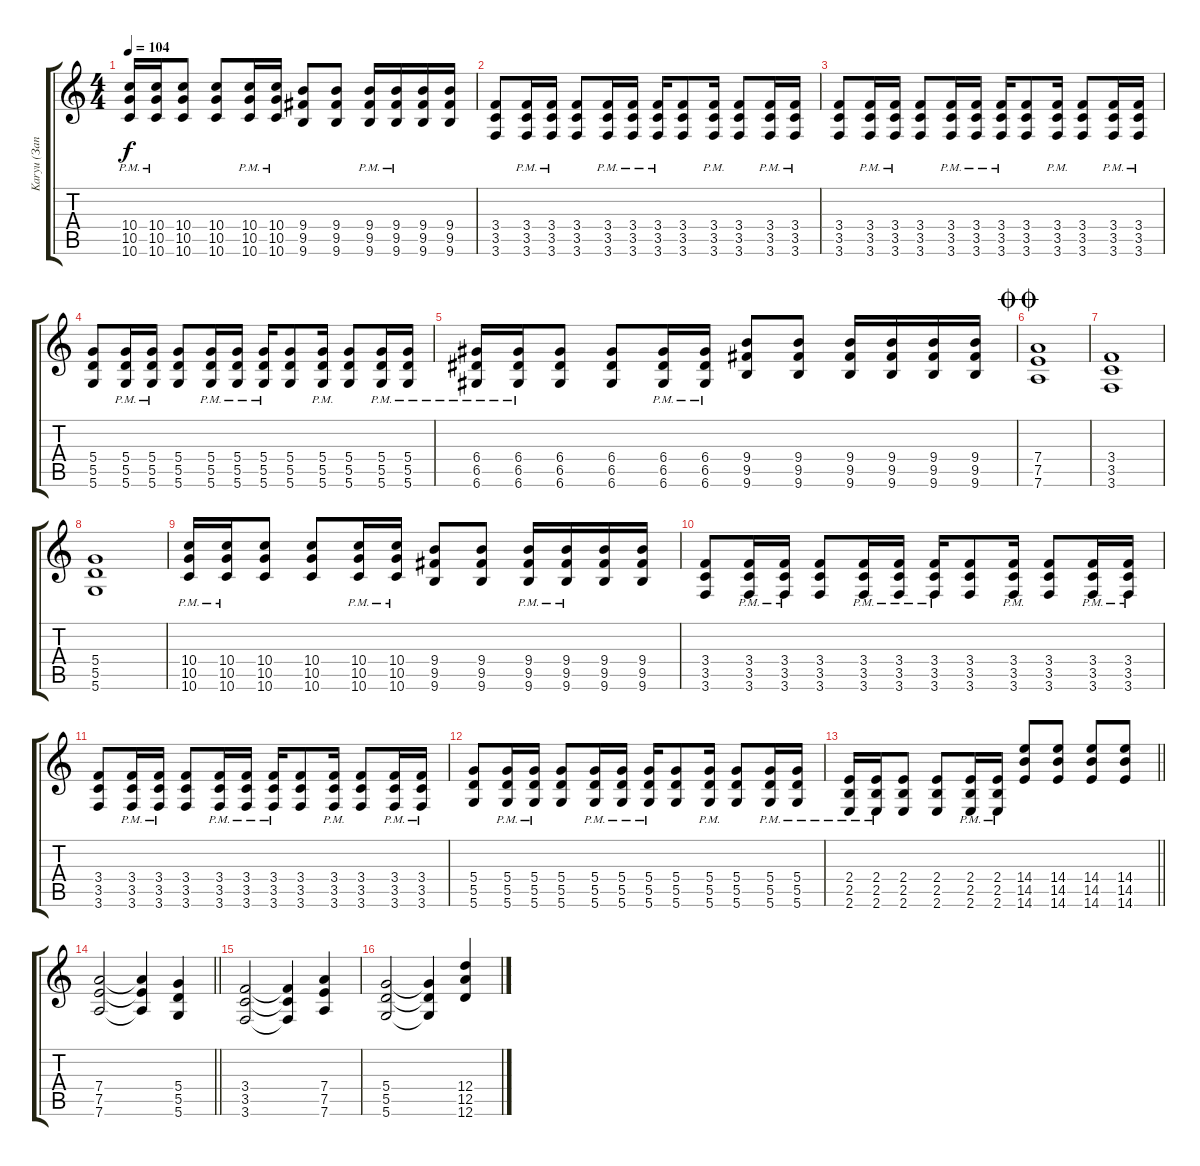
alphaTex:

\track ("Karyu (Заполнение)" "Karyu (Зап") {instrument distortionguitar}
\staff {score tabs}
\tuning (E4 B3 G3 D3 A2 D2) {hide}
\ts (4 4)
\tempo 104
\clef g2
\ks c
(10.4{pm} 10.5{pm} 10.6{pm}).16{dy f} (10.4 10.5{pm} 10.6{pm}).16 (10.4 10.5 10.6).8 (10.4 10.5 10.6).8 (10.4{pm} 10.5{pm} 10.6{pm}).16 (10.4{pm} 10.5{pm} 10.6{pm}).16 (9.4 9.5 9.6).8 (9.4 9.5 9.6).8 (9.4{pm} 9.5{pm} 9.6{pm}).16 (9.4{pm} 9.5{pm} 9.6{pm}).16 (9.4 9.5 9.6).16 (9.4 9.5 9.6).16 |
(3.4 3.5 3.6).8 (3.4{pm} 3.5{pm} 3.6{pm}).16 (3.4{pm} 3.5{pm} 3.6{pm}).16 (3.4 3.5 3.6).8 (3.4{pm} 3.5{pm} 3.6{pm}).16 (3.4{pm} 3.5{pm} 3.6{pm}).16 (3.4{pm} 3.5{pm} 3.6{pm}).16 (3.4 3.5 3.6).8 (3.4{pm} 3.5{pm} 3.6{pm}).16 (3.4 3.5 3.6).8 (3.4{pm} 3.5{pm} 3.6{pm}).16 (3.4{pm} 3.5{pm} 3.6{pm}).16 |
(3.4 3.5 3.6).8 (3.4{pm} 3.5{pm} 3.6{pm}).16 (3.4{pm} 3.5{pm} 3.6{pm}).16 (3.4 3.5 3.6).8 (3.4{pm} 3.5{pm} 3.6{pm}).16 (3.4{pm} 3.5{pm} 3.6{pm}).16 (3.4{pm} 3.5{pm} 3.6{pm}).16 (3.4 3.5 3.6).8 (3.4{pm} 3.5{pm} 3.6{pm}).16 (3.4 3.5 3.6).8 (3.4{pm} 3.5{pm} 3.6{pm}).16 (3.4{pm} 3.5{pm} 3.6{pm}).16 |
(5.4 5.5 5.6).8 (5.4{pm} 5.5{pm} 5.6{pm}).16 (5.4{pm} 5.5{pm} 5.6{pm}).16 (5.4 5.5 5.6).8 (5.4{pm} 5.5{pm} 5.6{pm}).16 (5.4{pm} 5.5{pm} 5.6{pm}).16 (5.4{pm} 5.5{pm} 5.6{pm}).16 (5.4 5.5 5.6).8 (5.4{pm} 5.5{pm} 5.6{pm}).16 (5.4 5.5 5.6).8 (5.4{pm} 5.5{pm} 5.6{pm}).16 (5.4{pm} 5.5{pm} 5.6{pm}).16 |
(6.4{pm} 6.5{pm} 6.6{pm}).16 (6.4{pm} 6.5{pm} 6.6{pm}).16 (6.4 6.5 6.6).8 (6.4 6.5 6.6).8 (6.4{pm} 6.5{pm} 6.6{pm}).16 (6.4{pm} 6.5{pm} 6.6{pm}).16 (9.4 9.5 9.6).8 (9.4 9.5 9.6).8 (9.4 9.5 9.6).16 (9.4 9.5 9.6).16 (9.4 9.5 9.6).16 (9.4 9.5 9.6).16 |
\jump doublecoda
(7.4 7.5 7.6).1 |
(3.4 3.5 3.6).1 |
(5.4 5.5 5.6).1 |
(10.4{pm} 10.5{pm} 10.6{pm}).16 (10.4{pm} 10.5{pm} 10.6{pm}).16 (10.4 10.5 10.6).8 (10.4 10.5 10.6).8 (10.4{pm} 10.5{pm} 10.6{pm}).16 (10.4{pm} 10.5{pm} 10.6{pm}).16 (9.4 9.5 9.6).8 (9.4 9.5 9.6).8 (9.4{pm} 9.5{pm} 9.6{pm}).16 (9.4{pm} 9.5{pm} 9.6{pm}).16 (9.4 9.5 9.6).16 (9.4 9.5 9.6).16 |
(3.4 3.5 3.6).8 (3.4{pm} 3.5{pm} 3.6{pm}).16 (3.4{pm} 3.5{pm} 3.6{pm}).16 (3.4 3.5 3.6).8 (3.4{pm} 3.5{pm} 3.6{pm}).16 (3.4{pm} 3.5{pm} 3.6{pm}).16 (3.4{pm} 3.5{pm} 3.6{pm}).16 (3.4 3.5 3.6).8 (3.4{pm} 3.5{pm} 3.6{pm}).16 (3.4 3.5 3.6).8 (3.4{pm} 3.5{pm} 3.6{pm}).16 (3.4{pm} 3.5{pm} 3.6{pm}).16 |
(3.4 3.5 3.6).8 (3.4{pm} 3.5{pm} 3.6{pm}).16 (3.4{pm} 3.5{pm} 3.6{pm}).16 (3.4 3.5 3.6).8 (3.4{pm} 3.5{pm} 3.6{pm}).16 (3.4{pm} 3.5{pm} 3.6{pm}).16 (3.4{pm} 3.5{pm} 3.6{pm}).16 (3.4 3.5 3.6).8 (3.4{pm} 3.5{pm} 3.6{pm}).16 (3.4 3.5 3.6).8 (3.4{pm} 3.5{pm} 3.6{pm}).16 (3.4{pm} 3.5{pm} 3.6{pm}).16 |
(5.4 5.5 5.6).8 (5.4{pm} 5.5{pm} 5.6{pm}).16 (5.4{pm} 5.5{pm} 5.6{pm}).16 (5.4 5.5 5.6).8 (5.4{pm} 5.5{pm} 5.6{pm}).16 (5.4{pm} 5.5{pm} 5.6{pm}).16 (5.4{pm} 5.5{pm} 5.6{pm}).16 (5.4 5.5 5.6).8 (5.4{pm} 5.5{pm} 5.6{pm}).16 (5.4 5.5 5.6).8 (5.4{pm} 5.5{pm} 5.6{pm}).16 (5.4{pm} 5.5{pm} 5.6{pm}).16 |
\barLineRight lightlight
(2.4{pm} 2.5{pm} 2.6{pm}).16 (2.4{pm} 2.5{pm} 2.6{pm}).16 (2.4 2.5 2.6).8 (2.4 2.5 2.6).8 (2.4{pm} 2.5{pm} 2.6{pm}).16 (2.4{pm} 2.5{pm} 2.6{pm}).16 (14.4 14.5 14.6).8 (14.4 14.5 14.6).8 (14.4 14.5 14.6).8 (14.4 14.5 14.6).8 |
\barLineRight lightlight
(7.4 7.5 7.6).2 (7.4{t} 7.5{t} 7.6{t}).4 (5.4 5.5 5.6).4 |
\ks aminor
(3.4 3.5 3.6).2 (3.4{t} 3.5{t} 3.6{t}).4 (7.4 7.5 7.6).4 |
(5.4 5.5 5.6).2 (5.4{t} 5.5{t} 5.6{t}).4 (12.4 12.5 12.6).4
